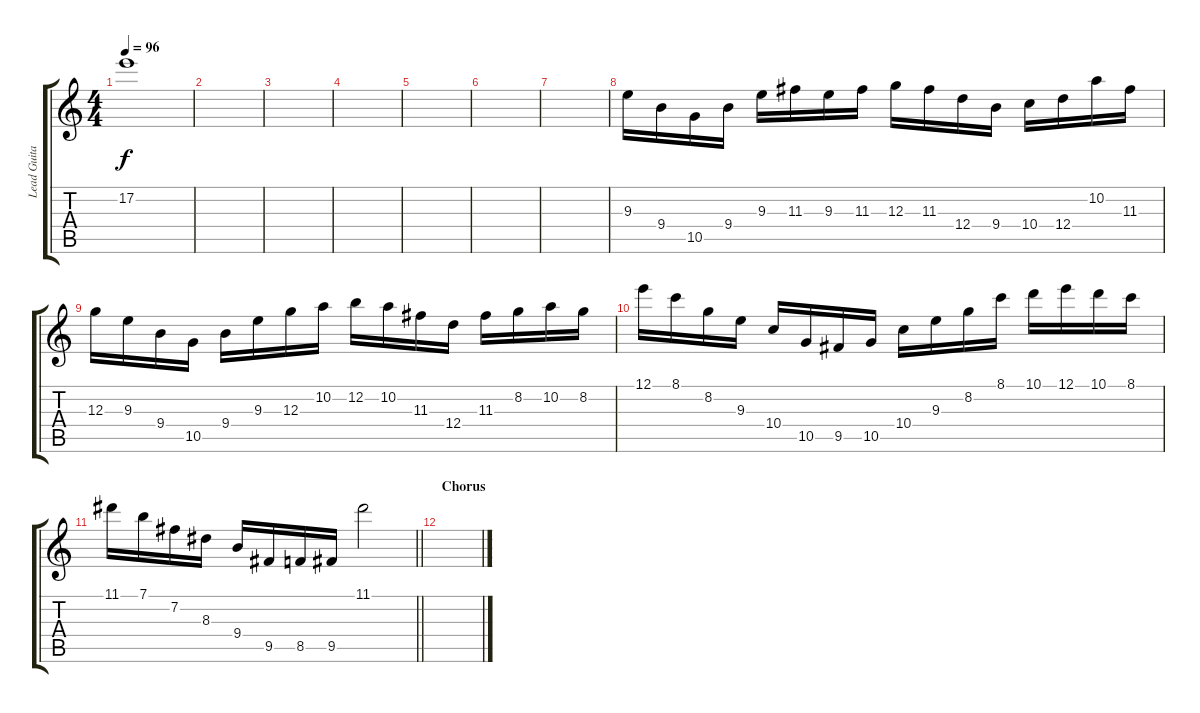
\track ("Lead Guitar 2" "Lead Guita") {instrument distortionguitar}
\staff {score tabs}
\tuning (E4 B3 G3 D3 A2 D2) {hide}
\ts (4 4)
\tempo 96
\clef g2
\ks c
17.2{t}.1{dy f} |
|
|
|
|
|
|
9.3.16 9.4.16 10.5.16 9.4.16 9.3.16 11.3.16 9.3.16 11.3.16 12.3.16 11.3.16 12.4.16 9.4.16 10.4.16 12.4.16 10.2.16 11.3.16 |
12.3.16 9.3.16 9.4.16 10.5.16 9.4.16 9.3.16 12.3.16 10.2.16 12.2.16 10.2.16 11.3.16 12.4.16 11.3.16 8.2.16 10.2.16 8.2.16 |
12.1.16 8.1.16 8.2.16 9.3.16 10.4.16 10.5.16 9.5.16 10.5.16 10.4.16 9.3.16 8.2.16 8.1.16 10.1.16 12.1.16 10.1.16 8.1.16 |
\barLineRight lightlight
11.1.16 7.1.16 7.2.16 8.3.16 9.4.16 9.5.16 8.5.16 9.5.16 11.1.2 |
\section ("" "Chorus")
